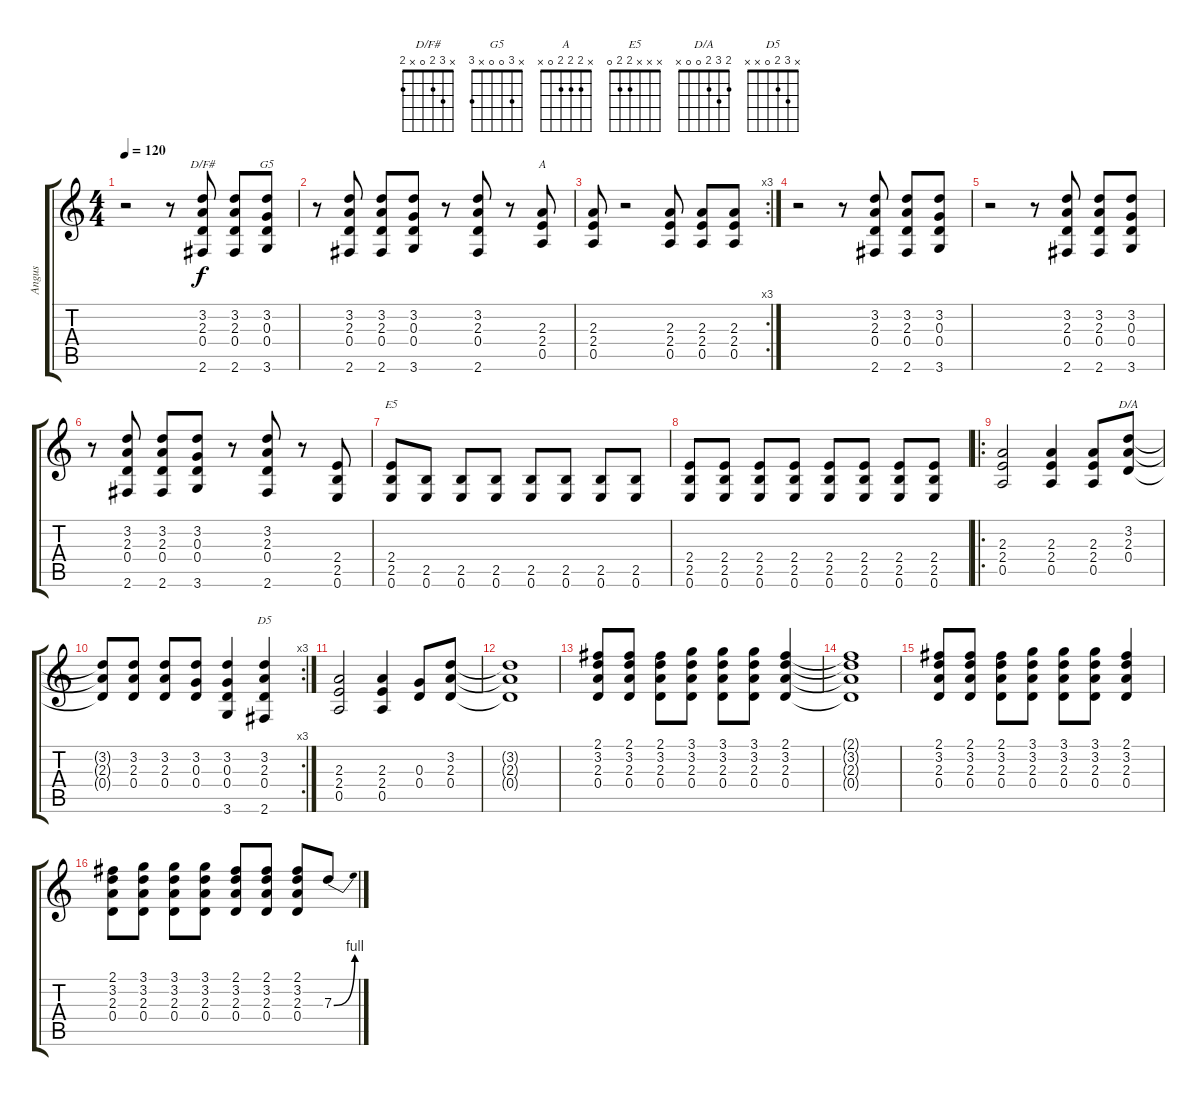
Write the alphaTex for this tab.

\track ("Angus" "Angus") {instrument distortionguitar}
\staff {score tabs}
\tuning (E4 B3 G3 D3 A2 E2) {hide}
\chord ("D/F#" x 3 2 0 x 2)
\chord ("G5" x 3 0 0 x 3)
\chord ("A" x 2 2 2 0 x)
\chord ("E5" x x x 2 2 0)
\chord ("D/A" 2 3 2 0 0 x)
\chord ("D5" x 3 2 0 x x)
\ts (4 4)
\tempo 120
\clef g2
\ks c
r.2{dy f} r.8 (3.2 2.3 0.4 2.6).8{ch "D/F#"} (3.2 2.3 0.4 2.6).8 (3.2 0.3 0.4 3.6).8{ch "G5"} |
r.8 (3.2 2.3 0.4 2.6).8 (3.2 2.3 0.4 2.6).8 (3.2 0.3 0.4 3.6).8 r.8 (3.2 2.3 0.4 2.6).8 r.8 (2.3 2.4 0.5).8{ch "A"} |
\rc 3
(2.3 2.4 0.5).8 r.2 (2.3 2.4 0.5).8 (2.3 2.4 0.5).8 (2.3 2.4 0.5).8 |
r.2 r.8 (3.2 2.3 0.4 2.6).8 (3.2 2.3 0.4 2.6).8 (3.2 0.3 0.4 3.6).8 |
r.2 r.8 (3.2 2.3 0.4 2.6).8 (3.2 2.3 0.4 2.6).8 (3.2 0.3 0.4 3.6).8 |
r.8 (3.2 2.3 0.4 2.6).8 (3.2 2.3 0.4 2.6).8 (3.2 0.3 0.4 3.6).8 r.8 (3.2 2.3 0.4 2.6).8 r.8 (2.4 2.5 0.6).8 |
(2.4 2.5 0.6).8{ch "E5"} (2.5 0.6).8 (2.5 0.6).8 (2.5 0.6).8 (2.5 0.6).8 (2.5 0.6).8 (2.5 0.6).8 (2.5 0.6).8 |
(2.4 2.5 0.6).8 (2.4 2.5 0.6).8 (2.4 2.5 0.6).8 (2.4 2.5 0.6).8 (2.4 2.5 0.6).8 (2.4 2.5 0.6).8 (2.4 2.5 0.6).8 (2.4 2.5 0.6).8 |
\ro
(2.3 2.4 0.5).2 (2.3 2.4 0.5).4 (2.3 2.4 0.5).8 (3.2 2.3 0.4).8{ch "D/A"} |
\rc 3
(3.2{t} 2.3{t} 0.4{t}).8 (3.2 2.3 0.4).8 (3.2 2.3 0.4).8 (3.2 0.3 0.4).8 (3.2 0.3 0.4 3.6).4 (3.2 2.3 0.4 2.6).4{ch "D5"} |
(2.3 2.4 0.5).2 (2.3 2.4 0.5).4 (0.3 0.4).8 (3.2 2.3 0.4).8 |
(3.2{t} 2.3{t} 0.4{t}).1 |
(2.1 3.2 2.3 0.4).8 (2.1 3.2 2.3 0.4).8 (2.1 3.2 2.3 0.4).8 (3.1 3.2 2.3 0.4).8 (3.1 3.2 2.3 0.4).8 (3.1 3.2 2.3 0.4).8 (2.1 3.2 2.3 0.4).4 |
(2.1{t} 3.2{t} 2.3{t} 0.4{t}).1 |
(2.1 3.2 2.3 0.4).8 (2.1 3.2 2.3 0.4).8 (2.1 3.2 2.3 0.4).8 (3.1 3.2 2.3 0.4).8 (3.1 3.2 2.3 0.4).8 (3.1 3.2 2.3 0.4).8 (2.1 3.2 2.3 0.4).4 |
(2.1 3.2 2.3 0.4).8 (3.1 3.2 2.3 0.4).8 (3.1 3.2 2.3 0.4).8 (3.1 3.2 2.3 0.4).8 (2.1 3.2 2.3 0.4).8 (2.1 3.2 2.3 0.4).8 (2.1 3.2 2.3 0.4).8 7.3{be (bend 0 0 60 4)}.8
